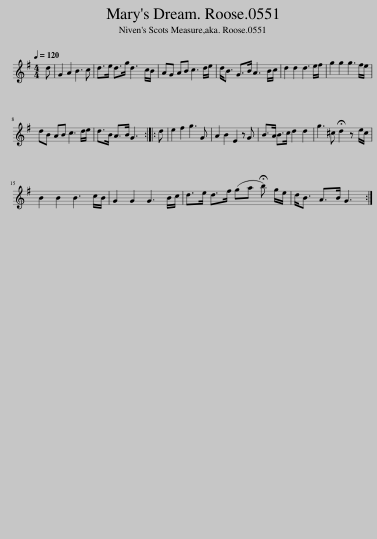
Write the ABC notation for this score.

X:1
L:1/8
Q:1/4=120
M:4/4
I:linebreak $
K:G
V:1 treble
V:1
 d | G2 A2 B3 c | d>e d>g d3 c/B/ | AG AB c3 d/e/ | d<B G>B A3 B/c/ | %5
 d2 d2 d3 e/f/ | g2 g2 g3 f/e/ |$ dB AB c3 d/e/ | d>B A>B G3 :: d | %10
 e2 f2 g3 G | A2 B2 E2 z G | B>A B>c d2 d2 | g3 ^c !fermata!d2 z e/c/ |$ B2 B2 B3 c/B/ | %15
 G2 G2 G3 B/c/ | d>e d>f (ga !fermata!b) g/e/ | d<B A>B G3 :| %18
